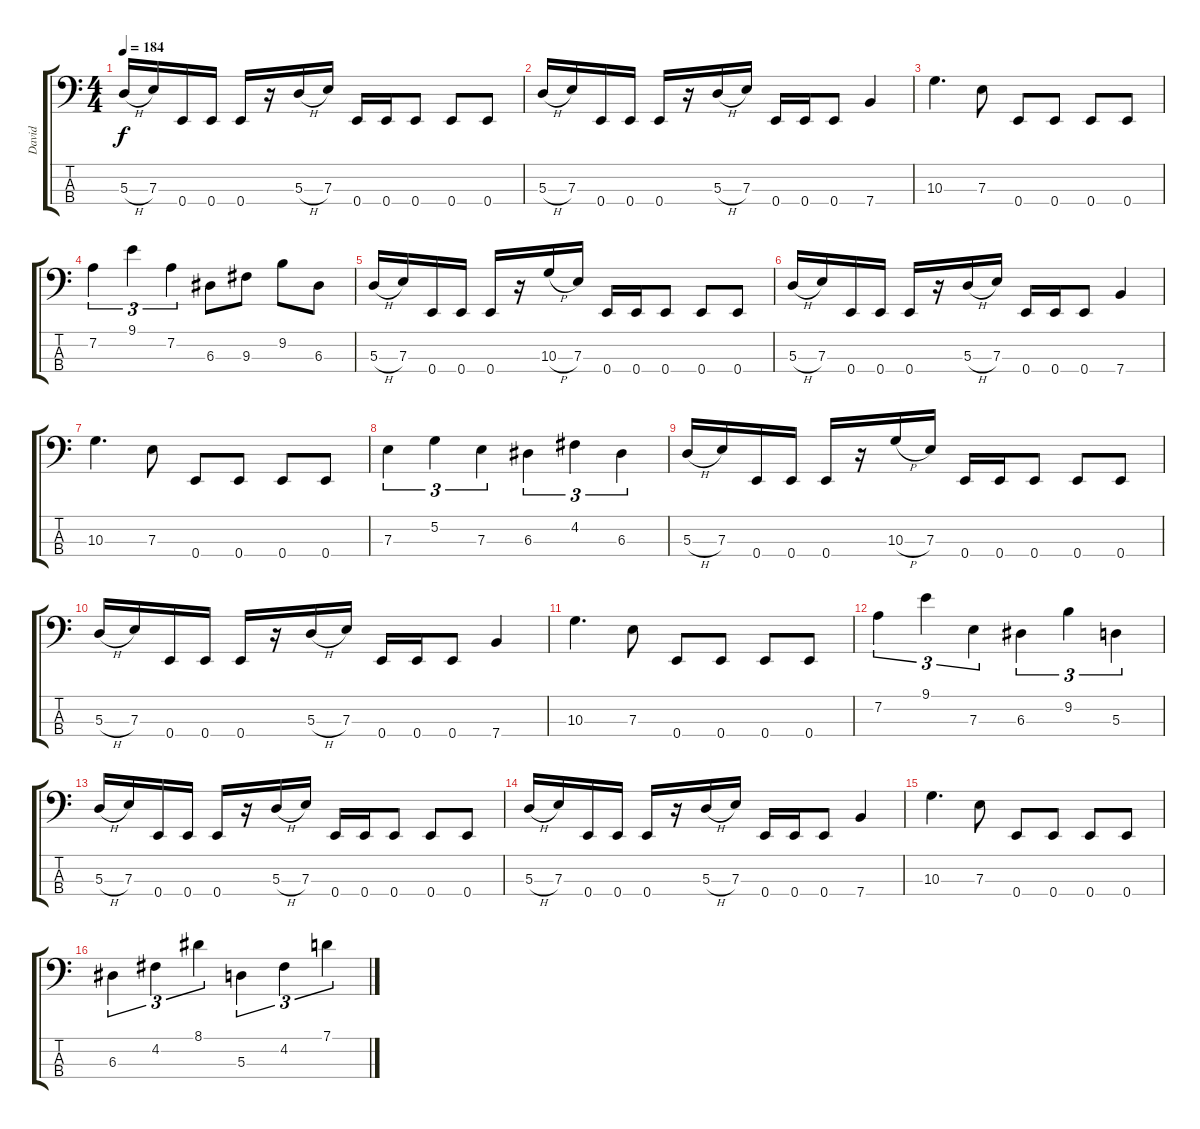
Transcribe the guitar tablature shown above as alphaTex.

\track ("David" "David") {instrument electricbassfinger}
\staff {score tabs}
\tuning (G2 D2 A1 E1) {hide}
\ts (4 4)
\tempo 184
\clef f4
\ks c
5.3{h}.16{dy f} 7.3.16 0.4.16 0.4.16 0.4.16 r.16 5.3{h}.16 7.3.16 0.4.16 0.4.16 0.4.8 0.4.8 0.4.8 |
5.3{h}.16 7.3.16 0.4.16 0.4.16 0.4.16 r.16 5.3{h}.16 7.3.16 0.4.16 0.4.16 0.4.8 7.4.4 |
10.3.4{d} 7.3.8 0.4.8 0.4.8 0.4.8 0.4.8 |
7.2.4{tu (3 2)} 9.1.4{tu (3 2)} 7.2.4{tu (3 2)} 6.3.8 9.3.8 9.2.8 6.3.8 |
5.3{h}.16 7.3.16 0.4.16 0.4.16 0.4.16 r.16 10.3{h}.16 7.3.16 0.4.16 0.4.16 0.4.8 0.4.8 0.4.8 |
5.3{h}.16 7.3.16 0.4.16 0.4.16 0.4.16 r.16 5.3{h}.16 7.3.16 0.4.16 0.4.16 0.4.8 7.4.4 |
10.3.4{d} 7.3.8 0.4.8 0.4.8 0.4.8 0.4.8 |
7.3.4{tu (3 2)} 5.2.4{tu (3 2)} 7.3.4{tu (3 2)} 6.3.4{tu (3 2)} 4.2.4{tu (3 2)} 6.3.4{tu (3 2)} |
5.3{h}.16 7.3.16 0.4.16 0.4.16 0.4.16 r.16 10.3{h}.16 7.3.16 0.4.16 0.4.16 0.4.8 0.4.8 0.4.8 |
5.3{h}.16 7.3.16 0.4.16 0.4.16 0.4.16 r.16 5.3{h}.16 7.3.16 0.4.16 0.4.16 0.4.8 7.4.4 |
10.3.4{d} 7.3.8 0.4.8 0.4.8 0.4.8 0.4.8 |
7.2.4{tu (3 2)} 9.1.4{tu (3 2)} 7.3.4{tu (3 2)} 6.3.4{tu (3 2)} 9.2.4{tu (3 2)} 5.3.4{tu (3 2)} |
5.3{h}.16 7.3.16 0.4.16 0.4.16 0.4.16 r.16 5.3{h}.16 7.3.16 0.4.16 0.4.16 0.4.8 0.4.8 0.4.8 |
5.3{h}.16 7.3.16 0.4.16 0.4.16 0.4.16 r.16 5.3{h}.16 7.3.16 0.4.16 0.4.16 0.4.8 7.4.4 |
10.3.4{d} 7.3.8 0.4.8 0.4.8 0.4.8 0.4.8 |
6.3.4{tu (3 2)} 4.2.4{tu (3 2)} 8.1.4{tu (3 2)} 5.3.4{tu (3 2)} 4.2.4{tu (3 2)} 7.1.4{tu (3 2)}
